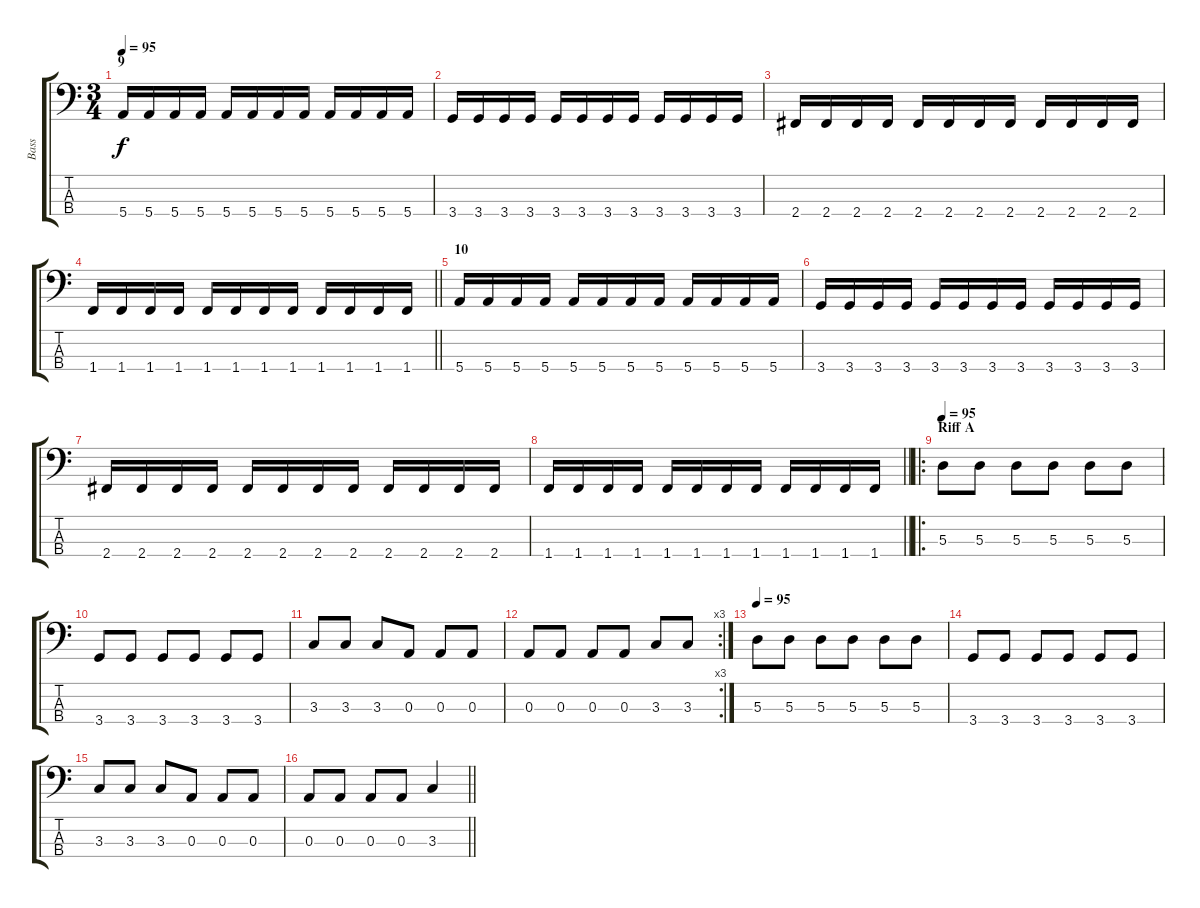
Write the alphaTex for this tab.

\track ("Bass" "Bass") {instrument electricbassfinger}
\staff {score tabs}
\tuning (G2 D2 A1 E1) {hide}
\ts (3 4)
\section ("" "9")
\tempo 95
\clef f4
\ks c
5.4.16{dy f} 5.4.16 5.4.16 5.4.16 5.4.16 5.4.16 5.4.16 5.4.16 5.4.16 5.4.16 5.4.16 5.4.16 |
3.4.16 3.4.16 3.4.16 3.4.16 3.4.16 3.4.16 3.4.16 3.4.16 3.4.16 3.4.16 3.4.16 3.4.16 |
2.4.16 2.4.16 2.4.16 2.4.16 2.4.16 2.4.16 2.4.16 2.4.16 2.4.16 2.4.16 2.4.16 2.4.16 |
\barLineRight lightlight
1.4.16 1.4.16 1.4.16 1.4.16 1.4.16 1.4.16 1.4.16 1.4.16 1.4.16 1.4.16 1.4.16 1.4.16 |
\section ("" "10")
5.4.16 5.4.16 5.4.16 5.4.16 5.4.16 5.4.16 5.4.16 5.4.16 5.4.16 5.4.16 5.4.16 5.4.16 |
3.4.16 3.4.16 3.4.16 3.4.16 3.4.16 3.4.16 3.4.16 3.4.16 3.4.16 3.4.16 3.4.16 3.4.16 |
2.4.16 2.4.16 2.4.16 2.4.16 2.4.16 2.4.16 2.4.16 2.4.16 2.4.16 2.4.16 2.4.16 2.4.16 |
\barLineRight lightlight
1.4.16 1.4.16 1.4.16 1.4.16 1.4.16 1.4.16 1.4.16 1.4.16 1.4.16 1.4.16 1.4.16 1.4.16 |
\ro
\section ("" "Riff A")
\tempo 95
5.3.8 5.3.8 5.3.8 5.3.8 5.3.8 5.3.8 |
3.4.8 3.4.8 3.4.8 3.4.8 3.4.8 3.4.8 |
3.3.8 3.3.8 3.3.8 0.3.8 0.3.8 0.3.8 |
\rc 3
0.3.8 0.3.8 0.3.8 0.3.8 3.3.8 3.3.8 |
\tempo 95
5.3.8 5.3.8 5.3.8 5.3.8 5.3.8 5.3.8 |
3.4.8 3.4.8 3.4.8 3.4.8 3.4.8 3.4.8 |
3.3.8 3.3.8 3.3.8 0.3.8 0.3.8 0.3.8 |
\barLineRight lightlight
0.3.8 0.3.8 0.3.8 0.3.8 3.3.4
